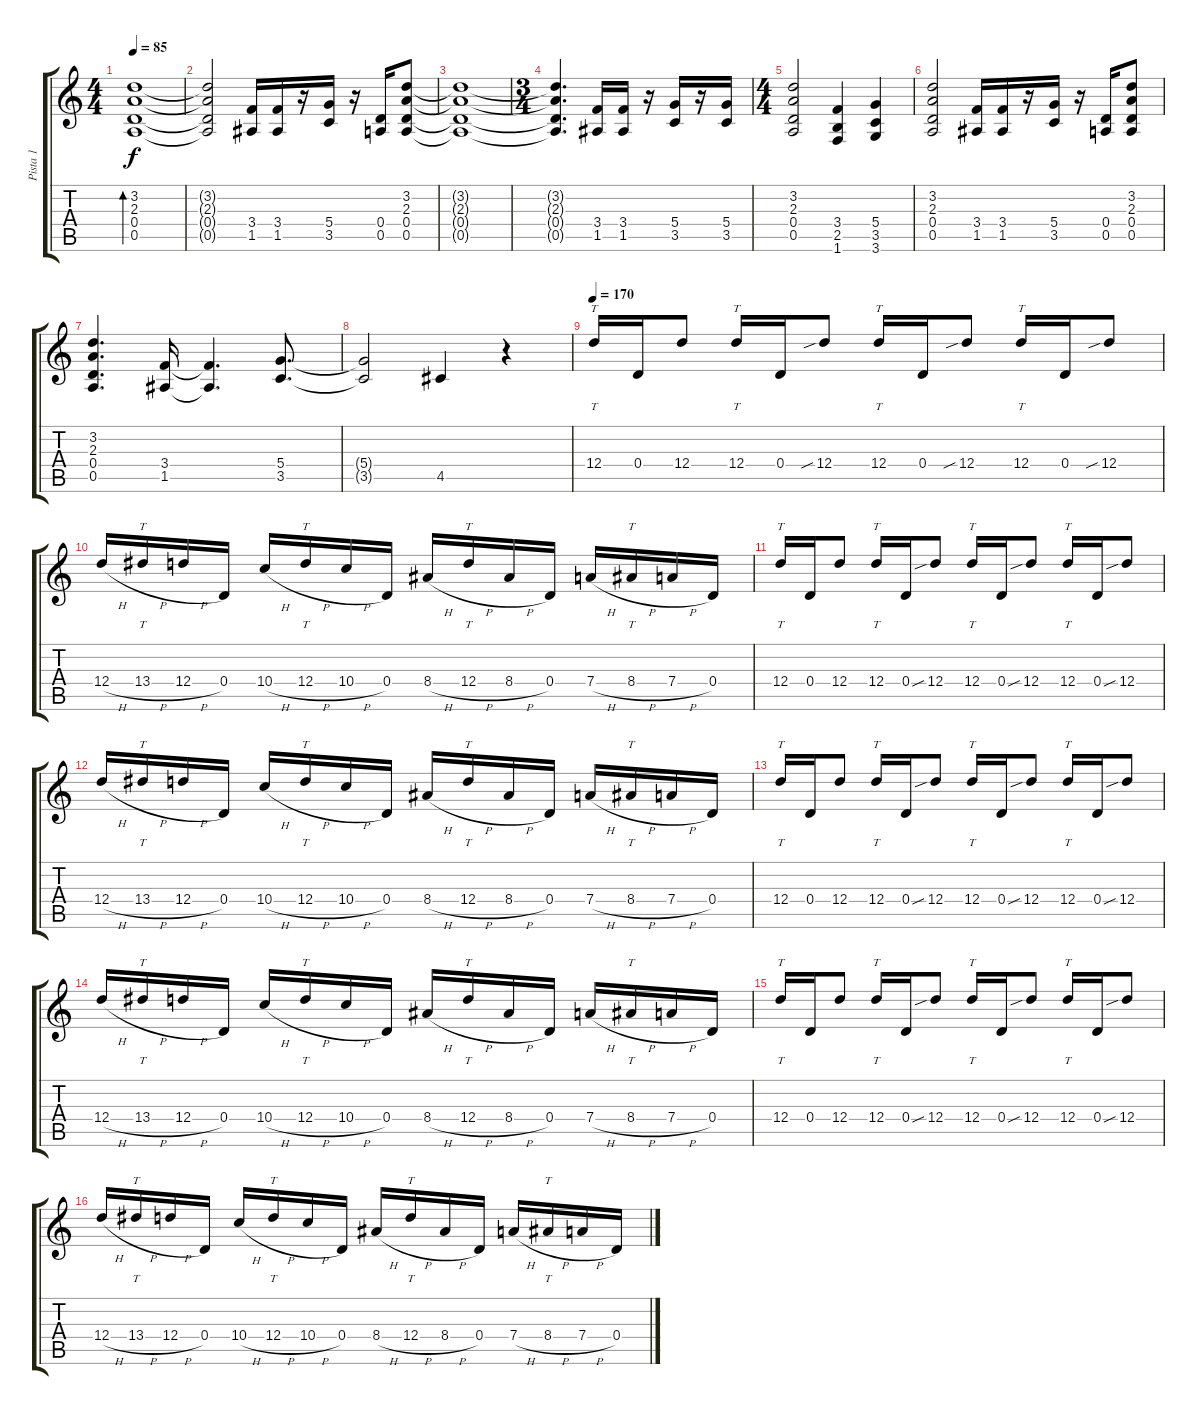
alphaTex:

\track ("Pista 1" "Pista 1") {instrument distortionguitar}
\staff {score tabs}
\tuning (E4 B3 G3 D3 A2 E2) {hide}
\ts (4 4)
\tempo 85
\clef g2
\ks c
(3.2 2.3 0.4 0.5).1{bd 120 dy f instrument distortionguitar} |
(3.2{t} 2.3{t} 0.4{t} 0.5{t}).2 (3.4 1.5).16 (3.4 1.5).16 r.16 (5.4 3.5).16 r.16 (0.4 0.5).16 (3.2 2.3 0.4 0.5).8 |
(3.2{t} 2.3{t} 0.4{t} 0.5{t}).1 |
\ts (3 4)
(3.2{t} 2.3{t} 0.4{t} 0.5{t}).4{d} (3.4 1.5).16 (3.4 1.5).16 r.16 (5.4 3.5).16 r.16 (5.4 3.5).16 |
\ts (4 4)
(3.2 2.3 0.4 0.5).2 (3.4 2.5 1.6).4 (5.4 3.5 3.6).4 |
(3.2 2.3 0.4 0.5).2 (3.4 1.5).16 (3.4 1.5).16 r.16 (5.4 3.5).16 r.16 (0.4 0.5).16 (3.2 2.3 0.4 0.5).8 |
(3.2 2.3 0.4 0.5).4{d} (3.4 1.5).16 (3.4{t} 1.5{t}).4{d} (5.4 3.5).8{d} |
(5.4{t} 3.5{t}).2 4.5.4 r.4 |
\tempo 170
12.4.16{tt} 0.4.16 12.4.8 12.4.16{tt} 0.4.16 12.4{sib}.8 12.4.16{tt} 0.4.16 12.4{sib}.8 12.4.16{tt} 0.4.16 12.4{sib}.8 |
12.4{h}.16 13.4{h}.16{tt} 12.4{h}.16 0.4.16 10.4{h}.16 12.4{h}.16{tt} 10.4{h}.16 0.4.16 8.4{h}.16 12.4{h}.16{tt} 8.4{h}.16 0.4.16 7.4{h}.16 8.4{h}.16{tt} 7.4{h}.16 0.4.16 |
12.4.16{tt} 0.4.16 12.4.8 12.4.16{tt} 0.4.16 12.4{sib}.8 12.4.16{tt} 0.4.16 12.4{sib}.8 12.4.16{tt} 0.4.16 12.4{sib}.8 |
12.4{h}.16 13.4{h}.16{tt} 12.4{h}.16 0.4.16 10.4{h}.16 12.4{h}.16{tt} 10.4{h}.16 0.4.16 8.4{h}.16 12.4{h}.16{tt} 8.4{h}.16 0.4.16 7.4{h}.16 8.4{h}.16{tt} 7.4{h}.16 0.4.16 |
12.4.16{tt} 0.4.16 12.4.8 12.4.16{tt} 0.4.16 12.4{sib}.8 12.4.16{tt} 0.4.16 12.4{sib}.8 12.4.16{tt} 0.4.16 12.4{sib}.8 |
12.4{h}.16 13.4{h}.16{tt} 12.4{h}.16 0.4.16 10.4{h}.16 12.4{h}.16{tt} 10.4{h}.16 0.4.16 8.4{h}.16 12.4{h}.16{tt} 8.4{h}.16 0.4.16 7.4{h}.16 8.4{h}.16{tt} 7.4{h}.16 0.4.16 |
12.4.16{tt} 0.4.16 12.4.8 12.4.16{tt} 0.4.16 12.4{sib}.8 12.4.16{tt} 0.4.16 12.4{sib}.8 12.4.16{tt} 0.4.16 12.4{sib}.8 |
12.4{h}.16 13.4{h}.16{tt} 12.4{h}.16 0.4.16 10.4{h}.16 12.4{h}.16{tt} 10.4{h}.16 0.4.16 8.4{h}.16 12.4{h}.16{tt} 8.4{h}.16 0.4.16 7.4{h}.16 8.4{h}.16{tt} 7.4{h}.16 0.4.16
